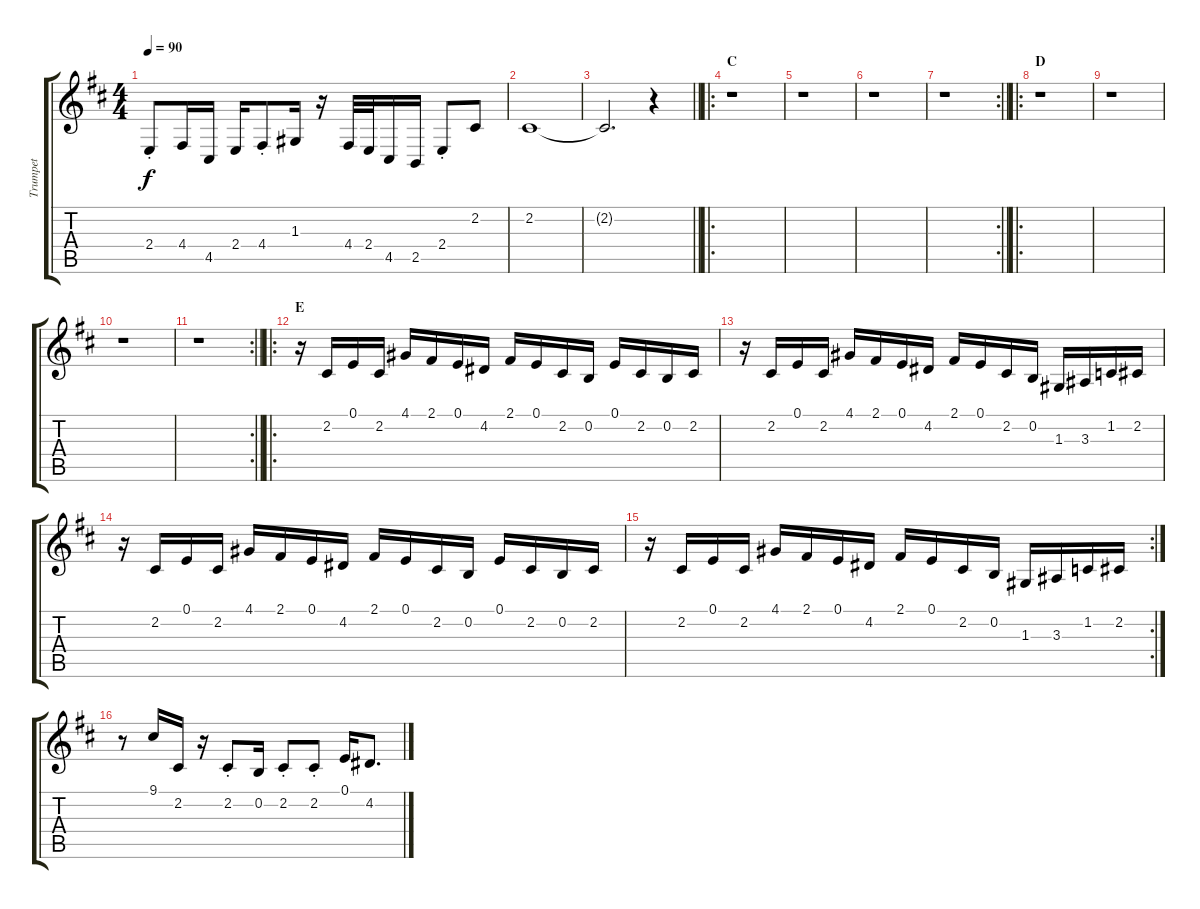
\track ("Trumpet" "Trumpet") {instrument trumpet}
\staff {score tabs}
\tuning (E4 B3 G3 D3 A2 E2) {hide}
\ts (4 4)
\tempo 90
\clef g2
\ks d
2.4{st}.8{dy f} 4.4.16 4.5.16 2.4.16 4.4{st}.8 1.3.16 r.16 4.4.32 2.4.32 4.5.16 2.5.16 2.4{st}.8 2.2.8 |
2.2.1 |
\barLineRight lightlight
2.2{t}.2{d} r.4 |
\ro
\section ("" "C")
r.1 |
r.1 |
r.1 |
\rc 2
\barLineRight lightlight
r.1 |
\ro
\section ("" "D")
r.1 |
r.1 |
r.1 |
\rc 2
\barLineRight lightlight
r.1 |
\ro
\section ("" "E")
r.16 2.2.16 0.1.16 2.2.16 4.1.16 2.1.16 0.1.16 4.2.16 2.1.16 0.1.16 2.2.16 0.2.16 0.1.16 2.2.16 0.2.16 2.2.16 |
r.16 2.2.16 0.1.16 2.2.16 4.1.16 2.1.16 0.1.16 4.2.16 2.1.16 0.1.16 2.2.16 0.2.16 1.3.16 3.3.16 1.2.16 2.2.16 |
r.16 2.2.16 0.1.16 2.2.16 4.1.16 2.1.16 0.1.16 4.2.16 2.1.16 0.1.16 2.2.16 0.2.16 0.1.16 2.2.16 0.2.16 2.2.16 |
\rc 2
r.16 2.2.16 0.1.16 2.2.16 4.1.16 2.1.16 0.1.16 4.2.16 2.1.16 0.1.16 2.2.16 0.2.16 1.3.16 3.3.16 1.2.16 2.2.16 |
r.8 9.1.16 2.2.16 r.16 2.2{st}.8 0.2.16 2.2{st}.8 2.2{st}.8 0.1.16 4.2.8{d}
